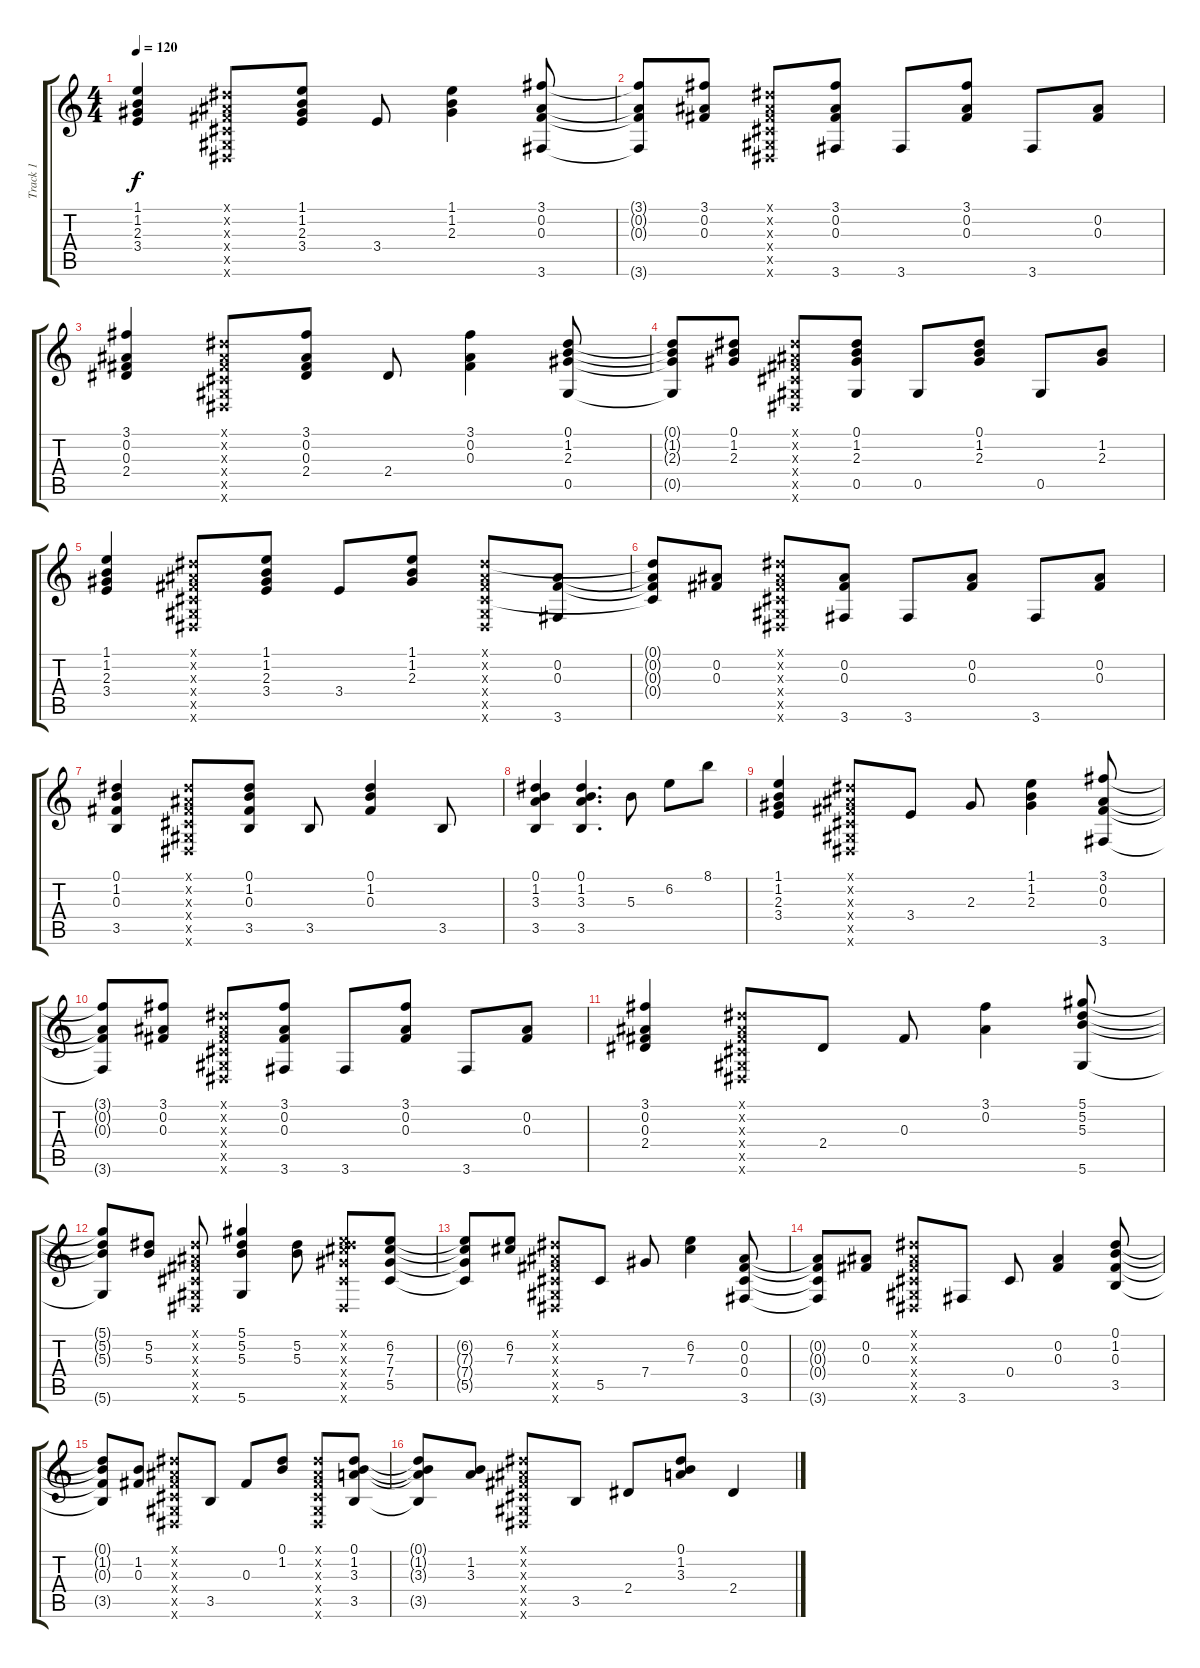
\track ("Track 1" "Track 1") {instrument acousticguitarsteel}
\staff {score tabs}
\tuning (Eb4 Bb3 Gb3 Db3 Ab2 Eb2) {hide}
\ts (4 4)
\tempo 120
\clef g2
\ks c
(1.1 1.2 2.3 3.4).4{dy f} (0.1{x} 0.2{x} 0.3{x} 0.4{x} 0.5{x} 0.6{x}).8 (1.1 1.2 2.3 3.4).8 3.4.8 (1.1 1.2 2.3).4 (3.1 0.2 0.3 3.6).8 |
(3.1{t} 0.2{t} 0.3{t} 3.6{t}).8 (3.1 0.2 0.3).8 (0.1{x} 0.2{x} 0.3{x} 0.4{x} 0.5{x} 0.6{x}).8 (3.1 0.2 0.3 3.6).8 3.6.8 (3.1 0.2 0.3).8 3.6.8 (0.2 0.3).8 |
(3.1 0.2 0.3 2.4).4 (0.1{x} 0.2{x} 0.3{x} 0.4{x} 0.5{x} 0.6{x}).8 (3.1 0.2 0.3 2.4).8 2.4.8 (3.1 0.2 0.3).4 (0.1 1.2 2.3 0.5).8 |
(0.1{t} 1.2{t} 2.3{t} 0.5{t}).8 (0.1 1.2 2.3).8 (0.1{x} 0.2{x} 0.3{x} 0.4{x} 0.5{x} 0.6{x}).8 (0.1 1.2 2.3 0.5).8 0.5.8 (0.1 1.2 2.3).8 0.5.8 (1.2 2.3).8 |
(1.1 1.2 2.3 3.4).4 (0.1{x} 0.2{x} 0.3{x} 0.4{x} 0.5{x} 0.6{x}).8 (1.1 1.2 2.3 3.4).8 3.4.8 (1.1 1.2 2.3).8 (0.1{x} 0.2{x} 0.3{x} 0.4{x} 0.5{x} 0.6{x}).8 (0.2 0.3 3.6).8 |
(0.1{t} 0.2{t} 0.3{t} 0.4{t}).8 (0.2 0.3).8 (0.1{x} 0.2{x} 0.3{x} 0.4{x} 0.5{x} 0.6{x}).8 (0.2 0.3 3.6).8 3.6.8 (0.2 0.3).8 3.6.8 (0.2 0.3).8 |
(0.1 1.2 0.3 3.5).4 (0.1{x} 0.2{x} 0.3{x} 0.4{x} 0.5{x} 0.6{x}).8 (0.1 1.2 0.3 3.5).8 3.5.8 (0.1 1.2 0.3).4 3.5.8 |
(0.1 1.2 3.3 3.5).4 (0.1 1.2 3.3 3.5).4{d} 5.3.8 6.2.8 8.1.8 |
(1.1 1.2 2.3 3.4).4 (0.1{x} 0.2{x} 0.3{x} 0.4{x} 0.5{x} 0.6{x}).8 3.4.8 2.3.8 (1.1 1.2 2.3).4 (3.1 0.2 0.3 3.6).8 |
(3.1{t} 0.2{t} 0.3{t} 3.6{t}).8 (3.1 0.2 0.3).8 (0.1{x} 0.2{x} 0.3{x} 0.4{x} 0.5{x} 0.6{x}).8 (3.1 0.2 0.3 3.6).8 3.6.8 (3.1 0.2 0.3).8 3.6.8 (0.2 0.3).8 |
(3.1 0.2 0.3 2.4).4 (0.1{x} 0.2{x} 0.3{x} 0.4{x} 0.5{x} 0.6{x}).8 2.4.8 0.3.8 (3.1 0.2).4 (5.1 5.2 5.3 5.6).8 |
(5.1{t} 5.2{t} 5.3{t} 5.6{t}).8 (5.2 5.3).8 (0.1{x} 0.2{x} 0.3{x} 0.4{x} 0.5{x} 0.6{x}).8 (5.1 5.2 5.3 5.6).4 (5.2 5.3).8 (0.1{x} 6.2{x} 7.3{x} 7.4{x} 5.5{x} 0.6{x}).8 (6.2 7.3 7.4 5.5).8 |
(6.2{t} 7.3{t} 7.4{t} 5.5{t}).8 (6.2 7.3).8 (0.1{x} 0.2{x} 0.3{x} 0.4{x} 0.5{x} 0.6{x}).8 5.5.8 7.4.8 (6.2 7.3).4 (0.2 0.3 0.4 3.6).8 |
(0.2{t} 0.3{t} 0.4{t} 3.6{t}).8 (0.2 0.3).8 (0.1{x} 0.2{x} 0.3{x} 0.4{x} 0.5{x} 0.6{x}).8 3.6.8 0.4.8 (0.2 0.3).4 (0.1 1.2 0.3 3.5).8 |
(0.1{t} 1.2{t} 0.3{t} 3.5{t}).8 (1.2 0.3).8 (0.1{x} 0.2{x} 0.3{x} 0.4{x} 0.5{x} 0.6{x}).8 3.5.8 0.3.8 (0.1 1.2).8 (0.1{x} 0.2{x} 0.3{x} 0.4{x} 0.5{x} 0.6{x}).8 (0.1 1.2 3.3 3.5).8 |
(0.1{t} 1.2{t} 3.3{t} 3.5{t}).8 (1.2 3.3).8 (0.1{x} 0.2{x} 0.3{x} 0.4{x} 0.5{x} 0.6{x}).8 3.5.8 2.4.8 (0.1 1.2 3.3).8 2.4.4
